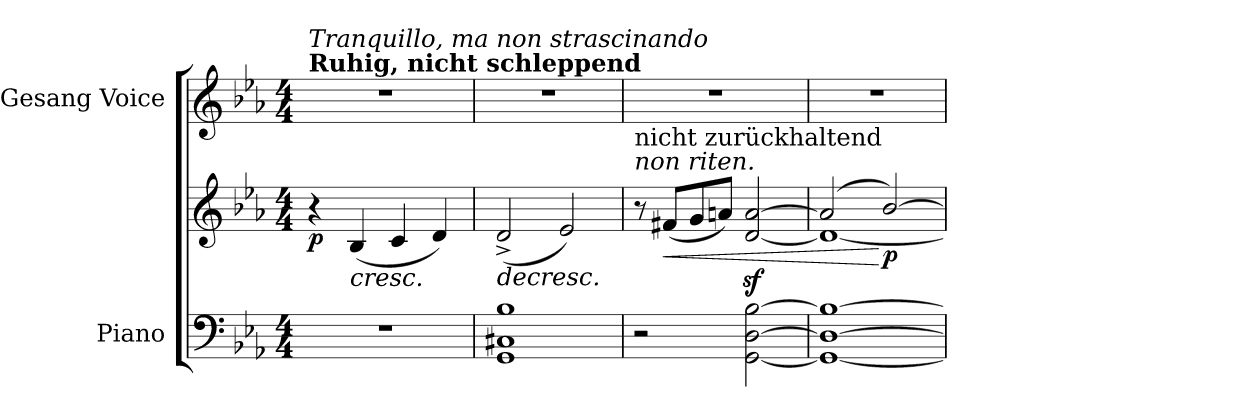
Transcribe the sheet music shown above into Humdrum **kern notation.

**kern	**kern	**dynam	**kern
*part2	*part2	*part2	*part1
*staff3	*staff2	*staff2/3	*staff1
*I"Piano	*	*	*I"Gesang Voice
*I'Pno	*	*	*
*clefF4	*clefG2	*	*clefG2
*k[b-e-a-]	*k[b-e-a-]	*	*k[b-e-a-]
*M4/4	*M4/4	*	*M4/4
=1	=1	=1	=1
!	!	!	!LO:TX:a:B:t=Ruhig, nicht schleppend
!	!	!	!LO:TX:i:t=Tranquillo, ma non strascinando
!	!	!LO:DY:b	!
1r	4r	p	1r
!	!	!LO:HP:b	!
.	(4B-/	<	.
.	4c/	.	.
.	4d/)	.	.
=2	=2	=2	=2
!	!	!LO:HP:b	!
1GG 1C#X 1B-	(2d^/	>	1r
.	2e-/)	[	.
=3	=3	=3	=3
!	!LO:TX:i:t=non riten.	!	!
!	!LO:TX:t=nicht zurückhaltend	!	!
2r	8r	.	1r
!	!	!LO:HP:b	!
.	(8f#X/L	<	.
.	8g/	.	.
.	8an/J)	.	.
[2GG\ [2D\ [2B-\	[<2d/z< [2a/z<	]	.
=4	=4	=4	=4
*	*^	*	*
1GG_ 1D_ 1B-_	(2a/]	1d_	.	1r
!	!	!	!LO:DY:n=1:b	!
.	[2b-/)	.	[ p	.
*	*v	*v	*	*
=	=	=	=
*-	*-	*-	*-
